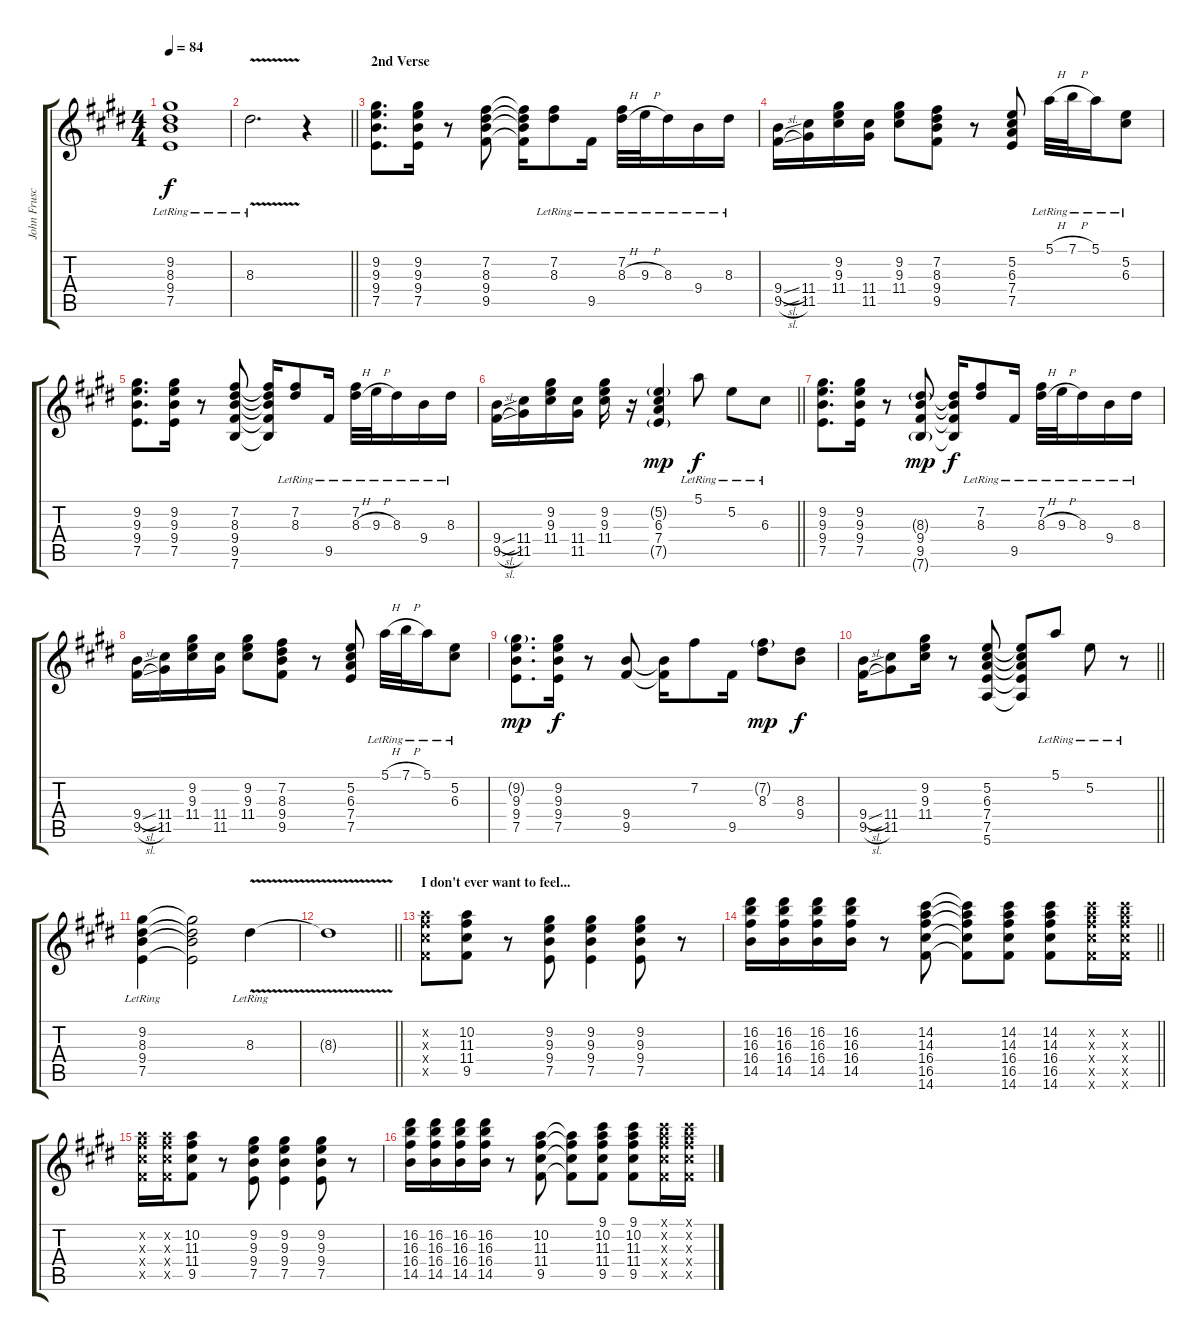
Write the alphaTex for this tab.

\track ("John Frusciante" "John Frusc") {instrument electricguitarclean}
\staff {score tabs}
\tuning (E4 B3 G3 D3 A2 E2) {hide}
\ts (4 4)
\tempo 84
\clef g2
\ks e
(9.2{lr} 8.3{lr} 9.4{lr} 7.5{lr}).1{dy f} |
\barLineRight lightlight
\ks c#minor
8.3{v lr}.2{d} r.4 |
\section ("" "2nd Verse")
(9.2 9.3 9.4 7.5).8{d} (9.2 9.3 9.4 7.5).16 r.8 (7.2 8.3 9.4 9.5).8 (7.2{t} 8.3{t} 9.4{t} 9.5{t}).16 (7.2{lr} 8.3{lr}).8 9.5{lr}.16 (7.2{lr} 8.3{h lr}).32 9.3{h lr}.32 8.3{lr}.16 9.4{lr}.16 8.3{lr}.16 |
\ks e
(9.4{sl} 9.5{sl}).16 (11.4 11.5).16 (9.2 9.3 11.4).16 (11.4 11.5).16 (9.2 9.3 11.4).8 (7.2 8.3 9.4 9.5).8 r.8 (5.2 6.3 7.4 7.5).8 5.1{h lr}.32 7.1{h lr}.32 5.1{lr}.16 (5.2{lr} 6.3{lr}).8 |
\ks c#minor
(9.2 9.3 9.4 7.5).8{d} (9.2 9.3 9.4 7.5).16 r.8 (7.2 8.3 9.4 9.5 7.6).8 (7.2{t} 8.3{t} 9.4{t} 9.5{t} 7.6{t}).16 (7.2{lr} 8.3{lr}).8 9.5{lr}.16 (7.2{lr} 8.3{h lr}).32 9.3{h lr}.32 8.3{lr}.16 9.4{lr}.16 8.3{lr}.16 |
\barLineRight lightlight
(9.4{sl} 9.5{sl}).16 (11.4 11.5).16 (9.2 9.3 11.4).16 (11.4 11.5).16 (9.2 9.3 11.4).16 r.16 (5.2{g} 6.3 7.4 7.5{g}).4{dy mp} 5.1{lr}.8{dy f} 5.2{lr}.8 6.3{lr}.8 |
(9.2 9.3 9.4 7.5).8{d} (9.2 9.3 9.4 7.5).16 r.8 (8.3{g} 9.4 9.5 7.6{g}).8{dy mp} (8.3{t} 9.4{t} 9.5{t} 7.6{t}).16{dy f} (7.2{lr} 8.3{lr}).8 9.5{lr}.16 (7.2{lr} 8.3{h lr}).32 9.3{h lr}.32 8.3{lr}.16 9.4{lr}.16 8.3{lr}.16 |
\ks e
(9.4{sl} 9.5{sl}).16 (11.4 11.5).16 (9.2 9.3 11.4).16 (11.4 11.5).16 (9.2 9.3 11.4).8 (7.2 8.3 9.4 9.5).8 r.8 (5.2 6.3 7.4 7.5).8 5.1{h lr}.32 7.1{h lr}.32 5.1{lr}.16 (5.2{lr} 6.3{lr}).8 |
\ks c#minor
(9.2{g} 9.3 9.4 7.5).8{d dy mp} (9.2 9.3 9.4 7.5).16{dy f} r.8 (9.4 9.5).8 (9.4{t} 9.5{t}).16 7.2.8 9.5.16 (7.2{g} 8.3).8{dy mp} (8.3 9.4).8{dy f} |
\barLineRight lightlight
\ks e
(9.4{sl} 9.5{sl}).16 (11.4 11.5).8 (9.2 9.3 11.4).16 r.8 (5.2 6.3 7.4 7.5 5.6).8 (5.2{t} 6.3{t} 7.4{t} 7.5{t} 5.6{t}).8 5.1{lr}.8 5.2{lr}.8 r.8 |
\section ("" "")
\ks c#minor
(9.2{lr} 8.3{lr} 9.4{lr} 7.5{lr}).4 (9.2{t} 8.3{t} 9.4{t} 7.5{t}).2 8.3{v lr}.4 |
\barLineRight lightlight
\ks e
8.3{v t}.1 |
\section ("" "I don't ever want to feel...")
\ks c#minor
(10.2{x} 11.3{x} 11.4{x} 9.5{x}).8 (10.2 11.3 11.4 9.5).8 r.8 (9.2 9.3 9.4 7.5).8 (9.2 9.3 9.4 7.5).4 (9.2 9.3 9.4 7.5).8 r.8 |
\barLineRight lightlight
(16.2 16.3 16.4 14.5).16 (16.2 16.3 16.4 14.5).16 (16.2 16.3 16.4 14.5).16 (16.2 16.3 16.4 14.5).16 r.8 (14.2 14.3 16.4 16.5 14.6).8 (14.2{t} 14.3{t} 16.4{t} 16.5{t} 14.6{t}).8 (14.2 14.3 16.4 16.5 14.6).8 (14.2 14.3 16.4 16.5 14.6).8 (14.2{x} 14.3{x} 16.4{x} 16.5{x} 14.6{x}).16 (14.2{x} 14.3{x} 16.4{x} 16.5{x} 14.6{x}).16 |
(10.2{x} 11.3{x} 11.4{x} 9.5{x}).16 (10.2{x} 11.3{x} 11.4{x} 9.5{x}).16 (10.2 11.3 11.4 9.5).8 r.8 (9.2 9.3 9.4 7.5).8 (9.2 9.3 9.4 7.5).4 (9.2 9.3 9.4 7.5).8 r.8 |
\ks e
(16.2 16.3 16.4 14.5).16 (16.2 16.3 16.4 14.5).16 (16.2 16.3 16.4 14.5).16 (16.2 16.3 16.4 14.5).16 r.8 (10.2 11.3 11.4 9.5).8 (10.2{t} 11.3{t} 11.4{t} 9.5{t}).8 (9.1 10.2 11.3 11.4 9.5).8 (9.1 10.2 11.3 11.4 9.5).8 (9.1{x} 10.2{x} 11.3{x} 11.4{x} 9.5{x}).16 (9.1{x} 10.2{x} 11.3{x} 11.4{x} 9.5{x}).16
